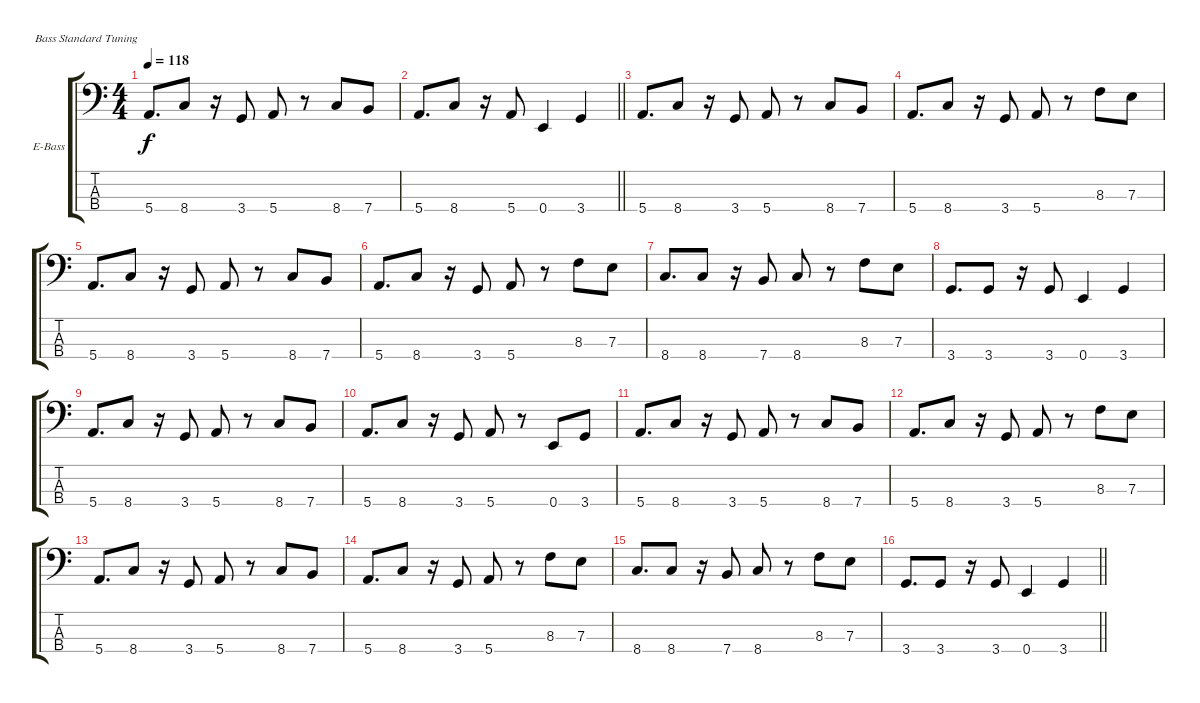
\bracketExtendMode groupsimilarinstruments
\firstSystemTrackNameOrientation horizontal
\otherSystemsTrackNameOrientation horizontal
\track ("Бас" "E-Bass") {instrument electricbassfinger}
\staff {score tabs}
\tuning (G2 D2 A1 E1)
\ts (4 4)
\tempo 118
\clef f4
\ks c
5.4.8{d dy f} 8.4.8 r.16 3.4.8 5.4.8 r.8 8.4.8 7.4.8 |
\barLineRight lightlight
5.4.8{d} 8.4.8 r.16 5.4.8 0.4.4 3.4.4 |
5.4.8{d} 8.4.8 r.16 3.4.8 5.4.8 r.8 8.4.8 7.4.8 |
5.4.8{d} 8.4.8 r.16 3.4.8 5.4.8 r.8 8.3.8 7.3.8 |
5.4.8{d} 8.4.8 r.16 3.4.8 5.4.8 r.8 8.4.8 7.4.8 |
5.4.8{d} 8.4.8 r.16 3.4.8 5.4.8 r.8 8.3.8 7.3.8 |
8.4.8{d} 8.4.8 r.16 7.4.8 8.4.8 r.8 8.3.8 7.3.8 |
3.4.8{d} 3.4.8 r.16 3.4.8 0.4.4 3.4.4 |
5.4.8{d} 8.4.8 r.16 3.4.8 5.4.8 r.8 8.4.8 7.4.8 |
5.4.8{d} 8.4.8 r.16 3.4.8 5.4.8 r.8 0.4.8 3.4.8 |
5.4.8{d} 8.4.8 r.16 3.4.8 5.4.8 r.8 8.4.8 7.4.8 |
5.4.8{d} 8.4.8 r.16 3.4.8 5.4.8 r.8 8.3.8 7.3.8 |
5.4.8{d} 8.4.8 r.16 3.4.8 5.4.8 r.8 8.4.8 7.4.8 |
5.4.8{d} 8.4.8 r.16 3.4.8 5.4.8 r.8 8.3.8 7.3.8 |
8.4.8{d} 8.4.8 r.16 7.4.8 8.4.8 r.8 8.3.8 7.3.8 |
\barLineRight lightlight
3.4.8{d} 3.4.8 r.16 3.4.8 0.4.4 3.4.4
